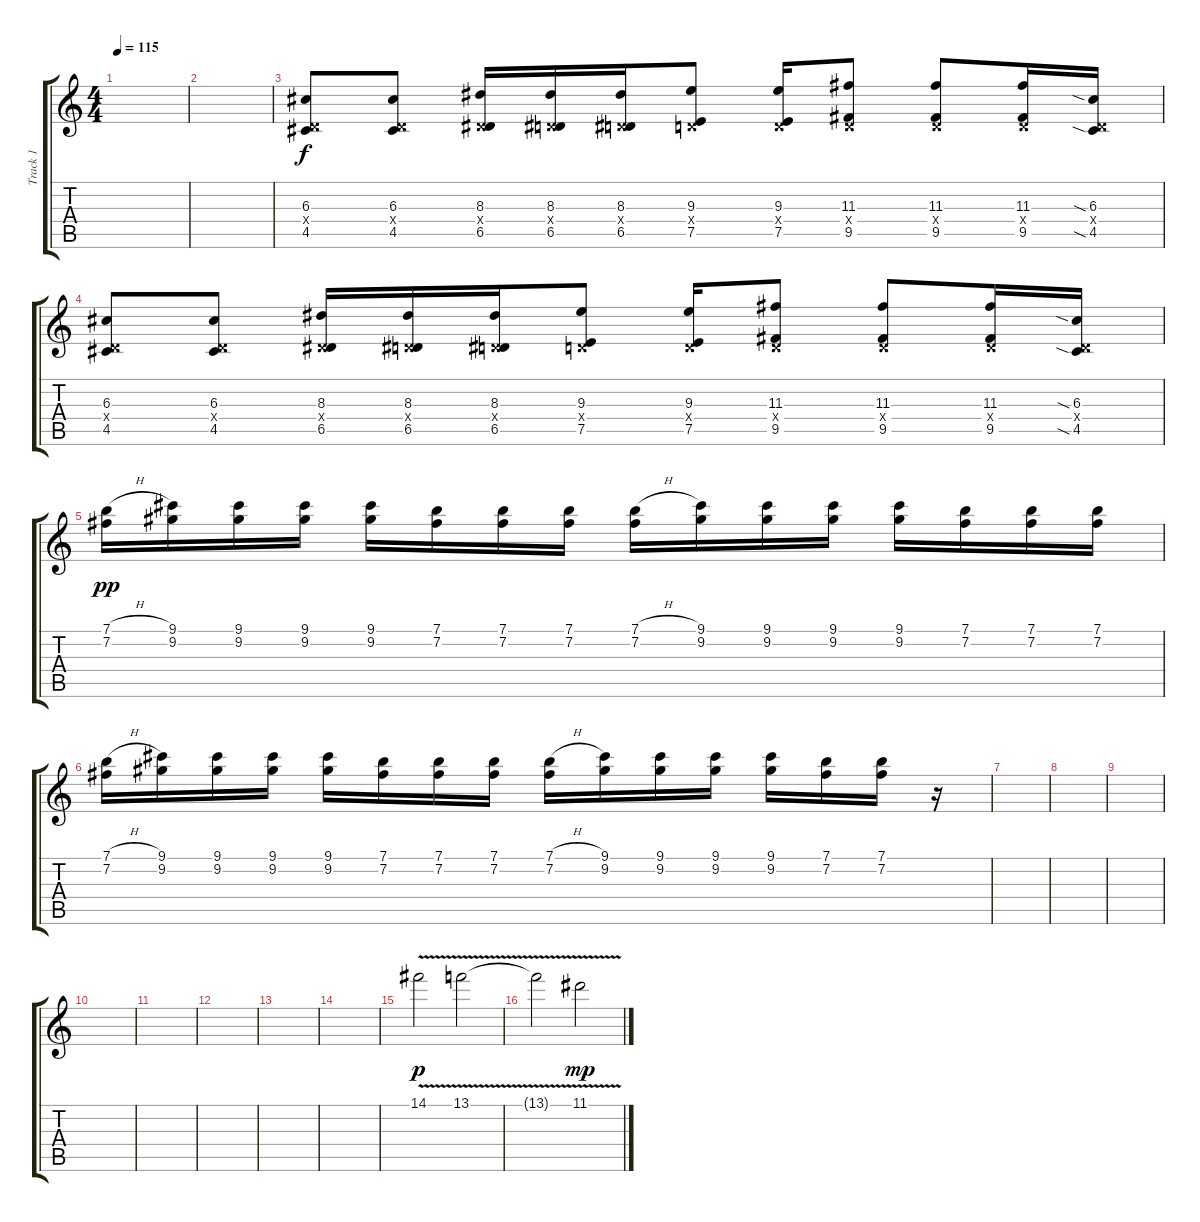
\track ("Track 1" "Track 1") {instrument distortionguitar}
\staff {score tabs}
\tuning (E4 B3 G3 D3 A2 E2) {hide}
\ts (4 4)
\tempo 115
\clef g2
\ks c
|
|
(6.3 0.4{x} 4.5).8 (6.3 0.4{x} 4.5).8 (8.3 0.4{x} 6.5).16 (8.3 0.4{x} 6.5).16 (8.3 0.4{x} 6.5).16 (9.3 0.4{x} 7.5).8 (9.3 0.4{x} 7.5).16 (11.3 0.4{x} 9.5).8 (11.3 0.4{x} 9.5).8 (11.3 0.4{x} 9.5).16 (6.3{sia} 0.4{x} 4.5{sia}).16 |
(6.3 0.4{x} 4.5).8 (6.3 0.4{x} 4.5).8 (8.3 0.4{x} 6.5).16 (8.3 0.4{x} 6.5).16 (8.3 0.4{x} 6.5).16 (9.3 0.4{x} 7.5).8 (9.3 0.4{x} 7.5).16 (11.3 0.4{x} 9.5).8 (11.3 0.4{x} 9.5).8 (11.3 0.4{x} 9.5).16 (6.3{sia} 0.4{x} 4.5{sia}).16 |
(7.1{h} 7.2).16{dy pp} (9.1 9.2).16 (9.1 9.2).16 (9.1 9.2).16 (9.1 9.2).16 (7.1 7.2).16 (7.1 7.2).16 (7.1 7.2).16 (7.1{h} 7.2).16 (9.1 9.2).16 (9.1 9.2).16 (9.1 9.2).16 (9.1 9.2).16 (7.1 7.2).16 (7.1 7.2).16 (7.1 7.2).16 |
(7.1{h} 7.2).16 (9.1 9.2).16 (9.1 9.2).16 (9.1 9.2).16 (9.1 9.2).16 (7.1 7.2).16 (7.1 7.2).16 (7.1 7.2).16 (7.1{h} 7.2).16 (9.1 9.2).16 (9.1 9.2).16 (9.1 9.2).16 (9.1 9.2).16 (7.1 7.2).16 (7.1 7.2).16 r.16 |
|
|
|
|
|
|
|
|
14.1{v}.2{dy p} 13.1{v}.2 |
13.1{t}.2 11.1{v}.2{dy mp}
